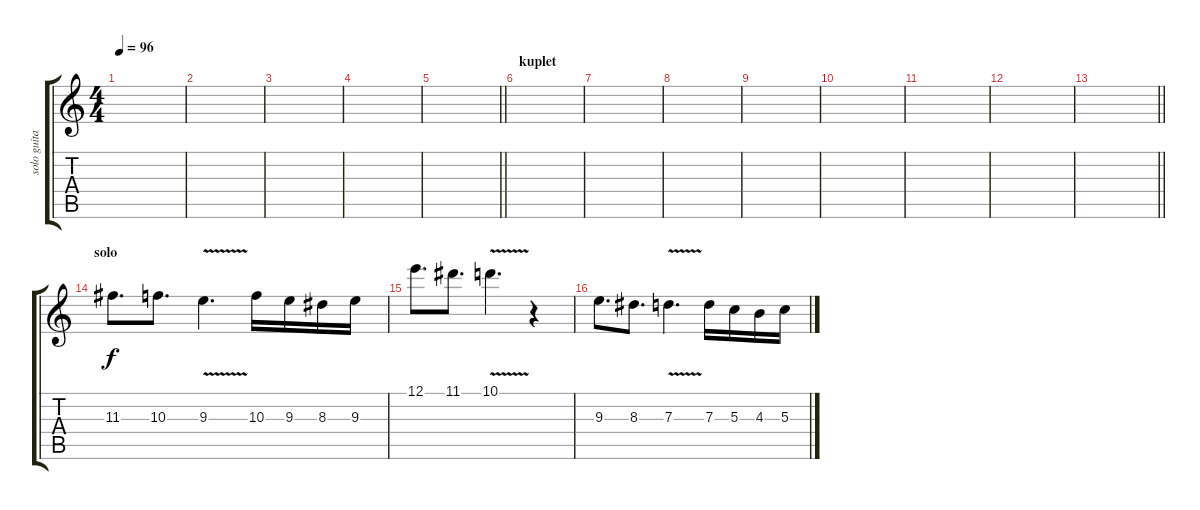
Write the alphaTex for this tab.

\track ("solo guitar overdrive" "solo guita") {instrument overdrivenguitar}
\staff {score tabs}
\tuning (E4 B3 G3 D3 A2 E2) {hide}
\ts (4 4)
\tempo 96
\clef g2
\ks c
|
|
|
|
\barLineRight lightlight
|
\section ("" "kuplet")
|
|
|
|
|
|
|
\barLineRight lightlight
|
\section ("" "solo")
11.3.8{d} 10.3.8{d} 9.3{v}.4{d} 10.3.16 9.3.16 8.3.16 9.3.16 |
12.1.8{d} 11.1.8{d} 10.1{v}.4{d} r.4 |
9.3.8{d} 8.3.8{d} 7.3{v}.4{d} 7.3.16 5.3.16 4.3.16 5.3.16
